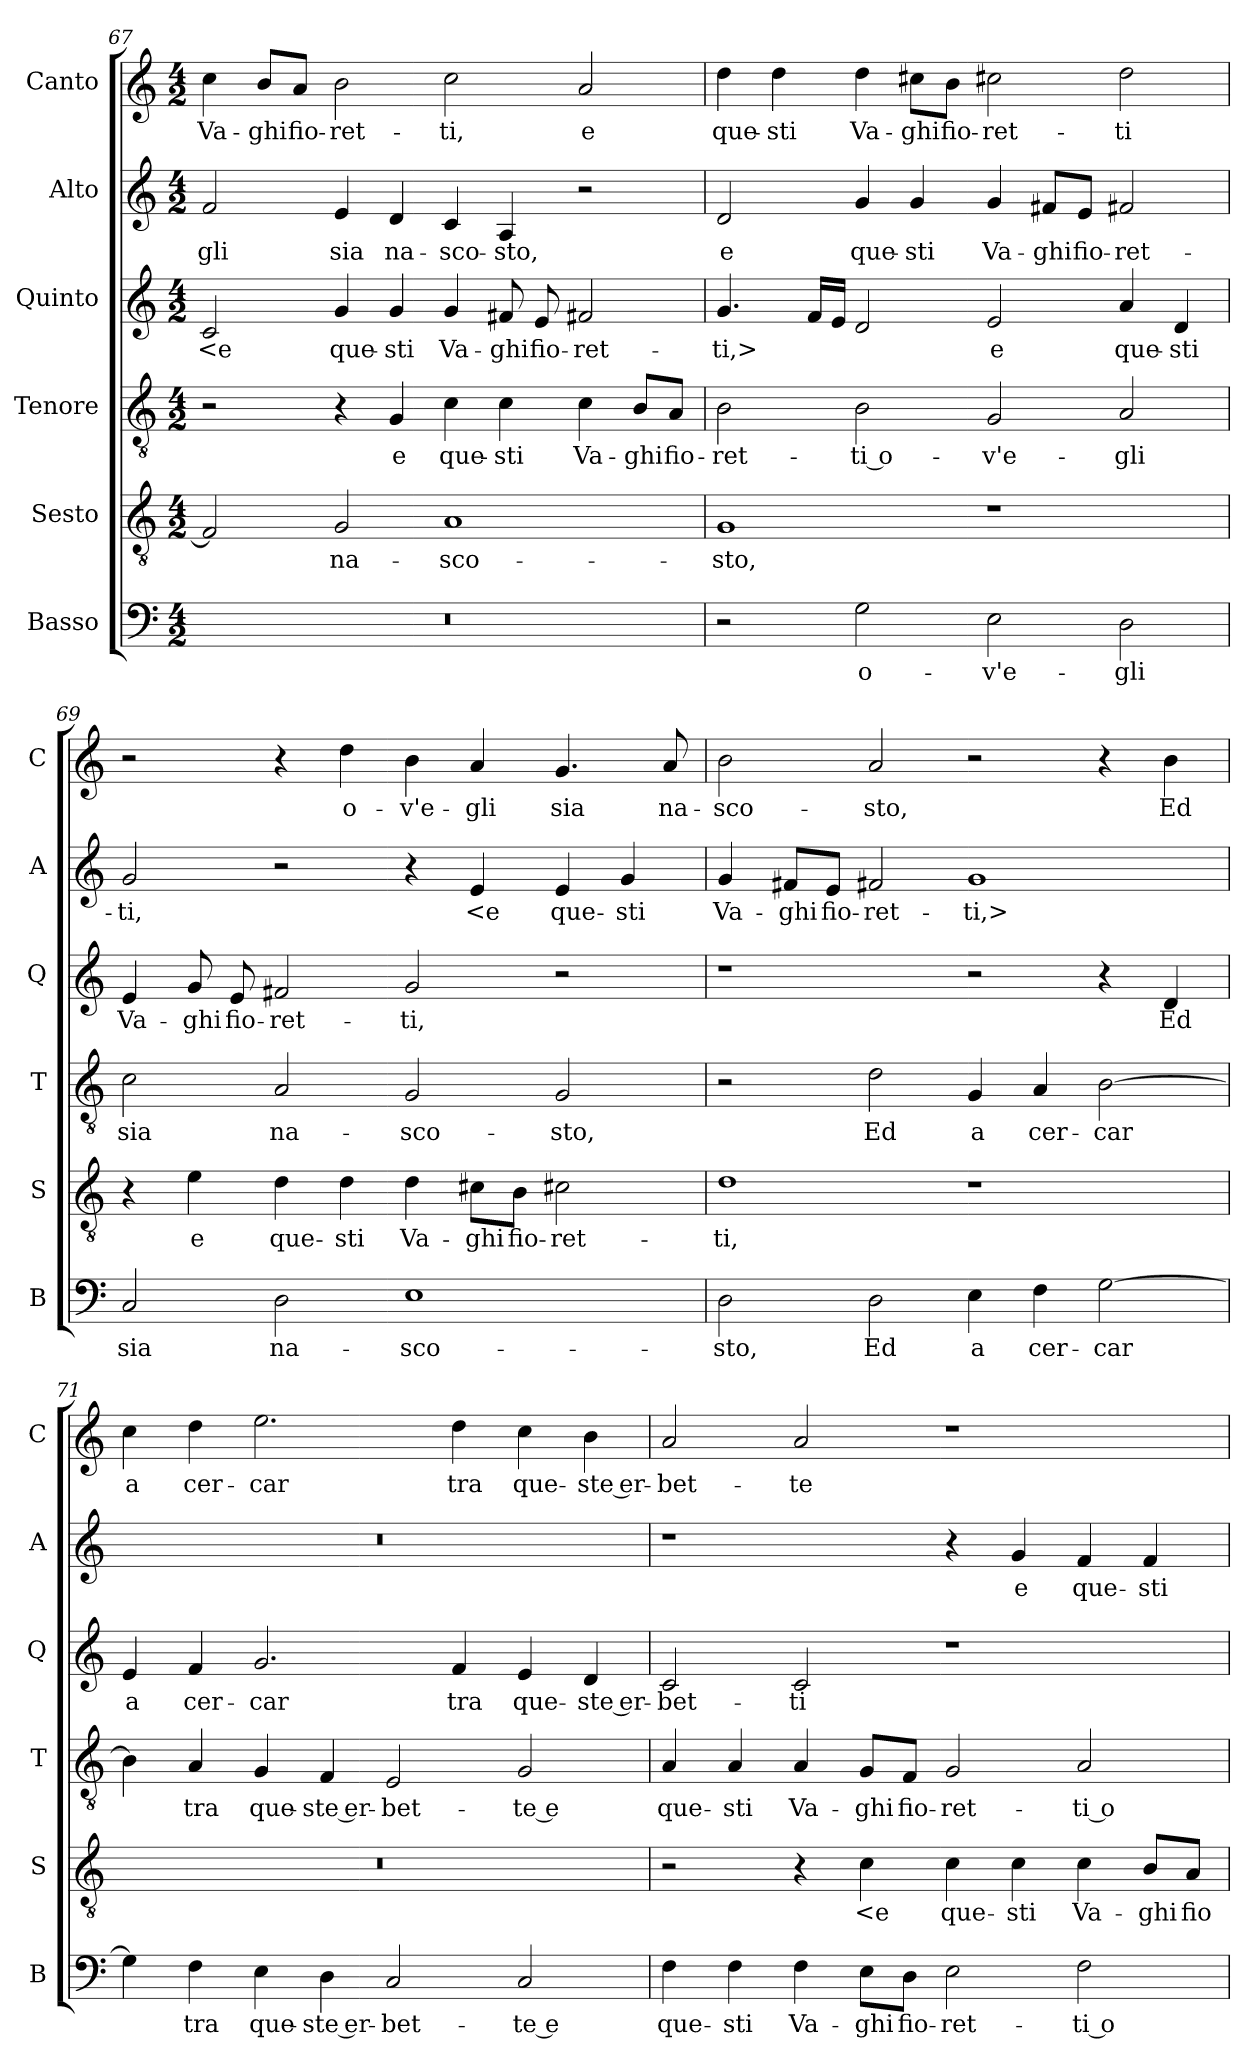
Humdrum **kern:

**kern	**text	**kern	**text	**kern	**text	**kern	**text	**kern	**text	**kern	**text
*part6	*part6	*part5	*part5	*part4	*part4	*part3	*part3	*part2	*part2	*part1	*part1
*staff6	*staff6	*staff5	*staff5	*staff4	*staff4	*staff3	*staff3	*staff2	*staff2	*staff1	*staff1
*I"Basso	*	*I"Sesto	*	*I"Tenore	*	*I"Quinto	*	*I"Alto	*	*I"Canto	*
*I'B	*	*I'S	*	*I'T	*	*I'Q	*	*I'A	*	*I'C	*
*clefF4	*	*clefGv2	*	*clefGv2	*	*clefG2	*	*clefG2	*	*clefG2	*
*k[]	*	*k[]	*	*k[]	*	*k[]	*	*k[]	*	*k[]	*
*a:	*	*a:	*	*a:	*	*a:	*	*a:	*	*a:	*
*M4/2	*	*M4/2	*	*M4/2	*	*M4/2	*	*M4/2	*	*M4/2	*
=67	=67	=67	=67	=67	=67	=67	=67	=67	=67	=67	=67
0r	.	2F]	.	2r	.	2c	<e	2f	-gli	4cc	Va-
.	.	.	.	.	.	.	.	.	.	8b/L	-ghi
.	.	.	.	.	.	.	.	.	.	8a/J	fio-
.	.	2G	na-	4r	.	4g	que-	4e	sia	2b	-ret-
.	.	.	.	4G	e	4g	-sti	4d	na-	.	.
.	.	1A	-sco-	4c	que-	4g	Va-	4c	-sco-	2cc	-ti,
.	.	.	.	4c	-sti	8f#X	-ghi	4A	-sto,	.	.
.	.	.	.	.	.	8e	fio-	.	.	.	.
.	.	.	.	4c	Va-	2f#X	-ret-	2r	.	2a	e
.	.	.	.	8B/L	-ghi	.	.	.	.	.	.
.	.	.	.	8A/J	fio-	.	.	.	.	.	.
=68	=68	=68	=68	=68	=68	=68	=68	=68	=68	=68	=68
2r	.	1G	-sto,	2B	-ret-	4.g	-ti,>	2d	e	4dd	que-
.	.	.	.	.	.	.	.	.	.	4dd	-sti
.	.	.	.	.	.	16fLL	.	.	.	.	.
.	.	.	.	.	.	16eJJ	.	.	.	.	.
2G	o-	.	.	2B	-ti o-	2d	.	4g	que-	4dd	Va-
.	.	.	.	.	.	.	.	4g	-sti	8cc#X\L	-ghi
.	.	.	.	.	.	.	.	.	.	8b\J	fio-
2E	-v'e-	1r	.	2G	-v'e-	2e	e	4g	Va-	2cc#X	-ret-
.	.	.	.	.	.	.	.	8f#X/L	-ghi	.	.
.	.	.	.	.	.	.	.	8e/J	fio-	.	.
2D	-gli	.	.	2A	-gli	4a	que-	2f#X	-ret-	2dd	-ti
.	.	.	.	.	.	4d	-sti	.	.	.	.
=69	=69	=69	=69	=69	=69	=69	=69	=69	=69	=69	=69
2C	sia	4r	.	2c	sia	4e	Va-	2g	-ti,	2r	.
.	.	4e	e	.	.	8g	-ghi	.	.	.	.
.	.	.	.	.	.	8e	fio-	.	.	.	.
2D	na-	4d	que-	2A	na-	2f#X	-ret-	2r	.	4r	.
.	.	4d	-sti	.	.	.	.	.	.	4dd	o-
1E	-sco-	4d	Va-	2G	-sco-	2g	-ti,	4r	.	4b	-v'e-
.	.	8c#X\L	-ghi	.	.	.	.	4e	<e	4a	-gli
.	.	8B\J	fio-	.	.	.	.	.	.	.	.
.	.	2c#X	-ret-	2G	-sto,	2r	.	4e	que-	4.g	sia
.	.	.	.	.	.	.	.	4g	-sti	.	.
.	.	.	.	.	.	.	.	.	.	8a	na-
=70	=70	=70	=70	=70	=70	=70	=70	=70	=70	=70	=70
2D	-sto,	1d	-ti,	2r	.	1r	.	4g	Va-	2b	-sco-
.	.	.	.	.	.	.	.	8f#X/L	-ghi	.	.
.	.	.	.	.	.	.	.	8e/J	fio-	.	.
2D	Ed	.	.	2d	Ed	.	.	2f#X	-ret-	2a	-sto,
4E	a	1r	.	4G	a	2r	.	1g	-ti,>	2r	.
4F	cer-	.	.	4A	cer-	.	.	.	.	.	.
[2G	-car	.	.	[2B	-car	4r	.	.	.	4r	.
.	.	.	.	.	.	4d	Ed	.	.	4b	Ed
=71	=71	=71	=71	=71	=71	=71	=71	=71	=71	=71	=71
4G]	.	0r	.	4B]	.	4e	a	0r	.	4cc	a
4F	tra	.	.	4A	tra	4f	cer-	.	.	4dd	cer-
4E	que-	.	.	4G	que-	2.g	-car	.	.	2.ee	-car
4D	-ste er-	.	.	4F	-ste er-	.	.	.	.	.	.
2C	-bet-	.	.	2E	-bet-	.	.	.	.	.	.
.	.	.	.	.	.	4f	tra	.	.	4dd	tra
2C	-te e	.	.	2G	-te e	4e	que-	.	.	4cc	que-
.	.	.	.	.	.	4d	-ste er-	.	.	4b	-ste er-
=72	=72	=72	=72	=72	=72	=72	=72	=72	=72	=72	=72
4F	que-	2r	.	4A	que-	2c	-bet-	1r	.	2a	-bet-
4F	-sti	.	.	4A	-sti	.	.	.	.	.	.
4F	Va-	4r	.	4A	Va-	2c	-ti	.	.	2a	-te
8E\L	-ghi	4c	<e	8G/L	-ghi	.	.	.	.	.	.
8D\J	fio-	.	.	8F/J	fio-	.	.	.	.	.	.
2E	-ret-	4c	que-	2G	-ret-	1r	.	4r	.	1r	.
.	.	4c	-sti	.	.	.	.	4g	e	.	.
2F	-ti o-	4c	Va-	2A	-ti o-	.	.	4f	que-	.	.
.	.	8B/L	-ghi	.	.	.	.	4f	-sti	.	.
.	.	8A/J	fio-	.	.	.	.	.	.	.	.
=	=	=	=	=	=	=	=	=	=	=	=
*-	*-	*-	*-	*-	*-	*-	*-	*-	*-	*-	*-
